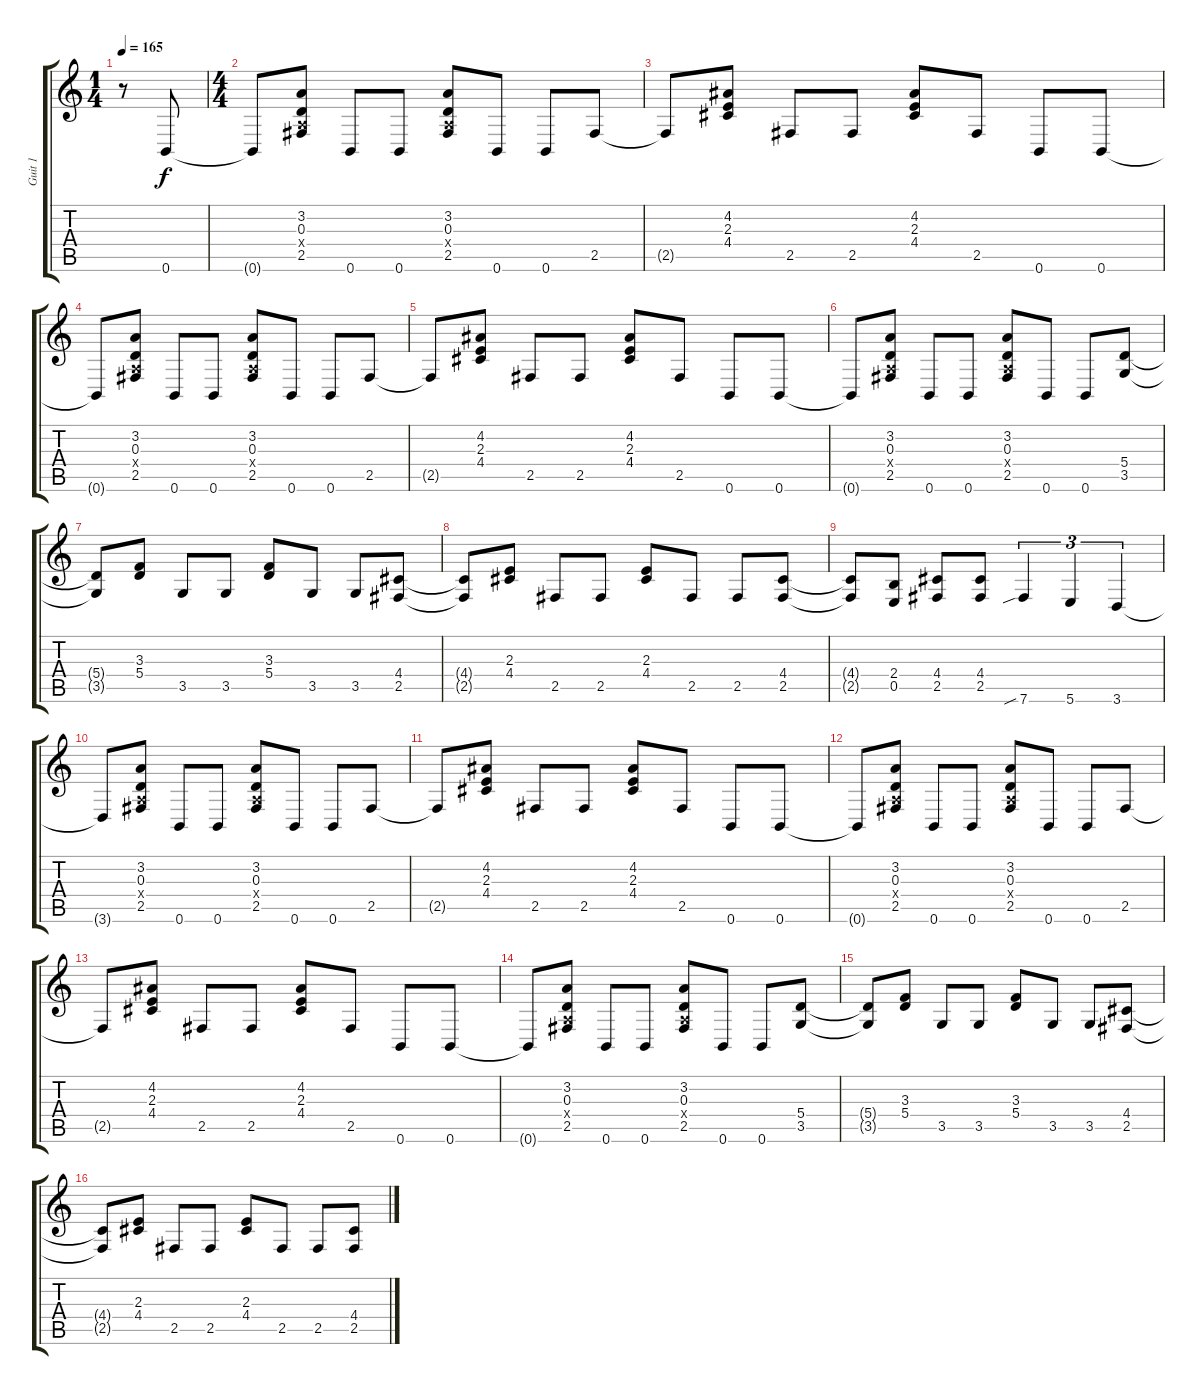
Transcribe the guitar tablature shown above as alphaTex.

\track ("Guit 1" "Guit 1") {instrument distortionguitar}
\staff {score tabs}
\tuning (B3 Gb3 D3 A2 E2 B1) {hide}
\ts (1 4)
\tempo 165
\clef g2
\ks c
r.8{dy f instrument distortionguitar} 0.6.8 |
\ts (4 4)
0.6{t}.8 (3.2 0.3 0.4{x} 2.5).8 0.6.8 0.6.8 (3.2 0.3 0.4{x} 2.5).8 0.6.8 0.6.8 2.5.8 |
2.5{t}.8 (4.2 2.3 4.4).8 2.5.8 2.5.8 (4.2 2.3 4.4).8 2.5.8 0.6.8 0.6.8 |
0.6{t}.8 (3.2 0.3 0.4{x} 2.5).8 0.6.8 0.6.8 (3.2 0.3 0.4{x} 2.5).8 0.6.8 0.6.8 2.5.8 |
2.5{t}.8 (4.2 2.3 4.4).8 2.5.8 2.5.8 (4.2 2.3 4.4).8 2.5.8 0.6.8 0.6.8 |
0.6{t}.8 (3.2 0.3 0.4{x} 2.5).8 0.6.8 0.6.8 (3.2 0.3 0.4{x} 2.5).8 0.6.8 0.6.8 (5.4 3.5).8 |
(5.4{t} 3.5{t}).8 (3.3 5.4).8 3.5.8 3.5.8 (3.3 5.4).8 3.5.8 3.5.8 (4.4 2.5).8 |
(4.4{t} 2.5{t}).8 (2.3 4.4).8 2.5.8 2.5.8 (2.3 4.4).8 2.5.8 2.5.8 (4.4 2.5).8 |
(4.4{t} 2.5{t}).8 (2.4 0.5).8 (4.4 2.5).8 (4.4 2.5).8 7.6{sib}.4{tu (3 2)} 5.6.4{tu (3 2)} 3.6.4{tu (3 2)} |
3.6{t}.8 (3.2 0.3 0.4{x} 2.5).8 0.6.8 0.6.8 (3.2 0.3 0.4{x} 2.5).8 0.6.8 0.6.8 2.5.8 |
2.5{t}.8 (4.2 2.3 4.4).8 2.5.8 2.5.8 (4.2 2.3 4.4).8 2.5.8 0.6.8 0.6.8 |
0.6{t}.8 (3.2 0.3 0.4{x} 2.5).8 0.6.8 0.6.8 (3.2 0.3 0.4{x} 2.5).8 0.6.8 0.6.8 2.5.8 |
2.5{t}.8 (4.2 2.3 4.4).8 2.5.8 2.5.8 (4.2 2.3 4.4).8 2.5.8 0.6.8 0.6.8 |
0.6{t}.8 (3.2 0.3 0.4{x} 2.5).8 0.6.8 0.6.8 (3.2 0.3 0.4{x} 2.5).8 0.6.8 0.6.8 (5.4 3.5).8 |
(5.4{t} 3.5{t}).8 (3.3 5.4).8 3.5.8 3.5.8 (3.3 5.4).8 3.5.8 3.5.8 (4.4 2.5).8 |
(4.4{t} 2.5{t}).8 (2.3 4.4).8 2.5.8 2.5.8 (2.3 4.4).8 2.5.8 2.5.8 (4.4 2.5).8
